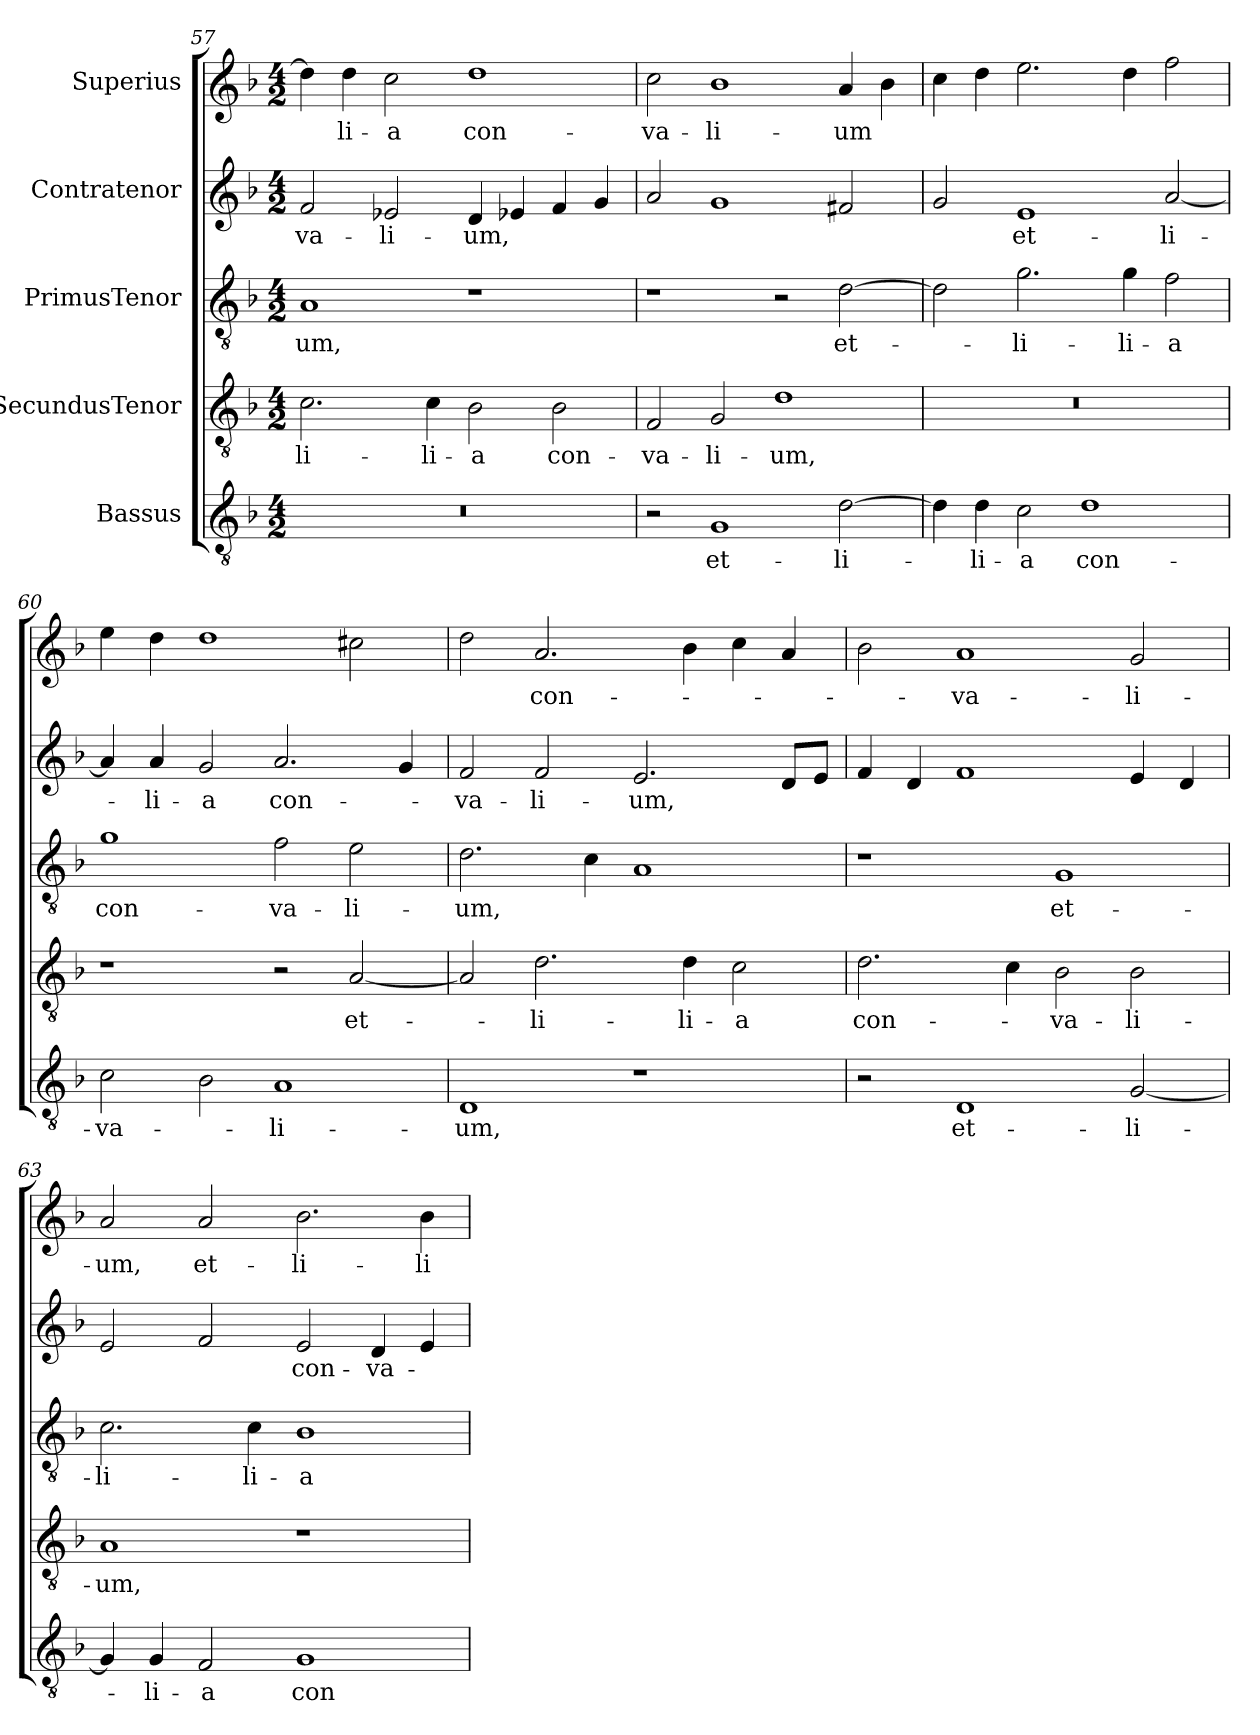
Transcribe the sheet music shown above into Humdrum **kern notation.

**kern	**text	**kern	**text	**kern	**text	**kern	**text	**kern	**text
*part5	*part5	*part4	*part4	*part3	*part3	*part2	*part2	*part1	*part1
*staff5	*staff5	*staff4	*staff4	*staff3	*staff3	*staff2	*staff2	*staff1	*staff1
*I"Bassus	*	*I"SecundusTenor	*	*I"PrimusTenor	*	*I"Contratenor	*	*I"Superius	*
*clefGv2	*	*clefGv2	*	*clefGv2	*	*clefG2	*	*clefG2	*
*k[b-]	*	*k[b-]	*	*k[b-]	*	*k[b-]	*	*k[b-]	*
*M4/2	*	*M4/2	*	*M4/2	*	*M4/2	*	*M4/2	*
=57	=57	=57	=57	=57	=57	=57	=57	=57	=57
0r	.	2.c\	li-	1A/	-um,	2f/	-va-	4dd\]	.
.	.	.	.	.	.	.	.	4dd\	-li-
.	.	.	.	.	.	2e-X/	-li-	2cc\	-a
.	.	4c\	-li-	.	.	.	.	.	.
.	.	2B-\	-a	1r	.	4d/	-um,	1dd\	con-
.	.	.	.	.	.	4e-X/	.	.	.
.	.	2B-\	con-	.	.	4f/	.	.	.
.	.	.	.	.	.	4g/	.	.	.
=58	=58	=58	=58	=58	=58	=58	=58	=58	=58
2r	.	2F/	-va-	1r	.	2a/	.	2cc\	-va-
1G/	et-	2G/	-li-	.	.	1g/	.	1b-\	-li-
.	.	1d\	-um,	2r	.	.	.	.	.
[2d\	li-	.	.	[2d\	et-	2f#X/	.	4a/	-um
.	.	.	.	.	.	.	.	4b-\	.
=59	=59	=59	=59	=59	=59	=59	=59	=59	=59
4d\]	.	0r	.	2d\]	.	2g/	.	4cc\	.
4d\	-li-	.	.	.	.	.	.	4dd\	.
2c\	-a	.	.	2.g\	li-	1e/	et-	2.ee\	.
1d\	con-	.	.	.	.	.	.	.	.
.	.	.	.	4g\	-li-	.	.	4dd\	.
.	.	.	.	2f\	-a	[2a/	li-	2ff\	.
=60	=60	=60	=60	=60	=60	=60	=60	=60	=60
2c\	-va-	1r	.	1g\	con-	4a/]	.	4ee\	.
.	.	.	.	.	.	4a/	-li-	4dd\	.
2B-\	.	.	.	.	.	2g/	-a	1dd\	.
1A/	-li-	2r	.	2f\	-va-	2.a/	con-	.	.
.	.	[2A/	et-	2e\	-li-	.	.	2cc#X\	.
.	.	.	.	.	.	4g/	.	.	.
=61	=61	=61	=61	=61	=61	=61	=61	=61	=61
1D/	-um,	2A/]	.	2.d\	-um,	2f/	-va-	2dd\	.
.	.	2.d\	li-	.	.	2f/	-li-	2.a/	con-
.	.	.	.	4c\	.	.	.	.	.
1r	.	.	.	1A/	.	2.e/	-um,	.	.
.	.	4d\	-li-	.	.	.	.	4b-\	.
.	.	2c\	-a	.	.	.	.	4cc\	.
.	.	.	.	.	.	8d/L	.	4a/	.
.	.	.	.	.	.	8e/J	.	.	.
=62	=62	=62	=62	=62	=62	=62	=62	=62	=62
2r	.	2.d\	con-	1r	.	4f/	.	2b-\	.
.	.	.	.	.	.	4d/	.	.	.
1D/	et-	.	.	.	.	1f/	.	1a/	-va-
.	.	4c\	.	.	.	.	.	.	.
.	.	2B-\	-va-	1G/	et-	.	.	.	.
[2G/	li-	2B-\	-li-	.	.	4e/	.	2g/	-li-
.	.	.	.	.	.	4d/	.	.	.
=63	=63	=63	=63	=63	=63	=63	=63	=63	=63
4G/]	.	1A/	-um,	2.c\	li-	2e/	.	2a/	-um,
4G/	-li-	.	.	.	.	.	.	.	.
2F/	-a	.	.	.	.	2f/	.	2a/	et-
.	.	.	.	4c\	-li-	.	.	.	.
1G/	con-	1r	.	1B-\	-a	2e/	con-	2.b-\	li-
.	.	.	.	.	.	4d/	-va-	.	.
.	.	.	.	.	.	4e/	.	4b-\	-li-
=	=	=	=	=	=	=	=	=	=
*-	*-	*-	*-	*-	*-	*-	*-	*-	*-
